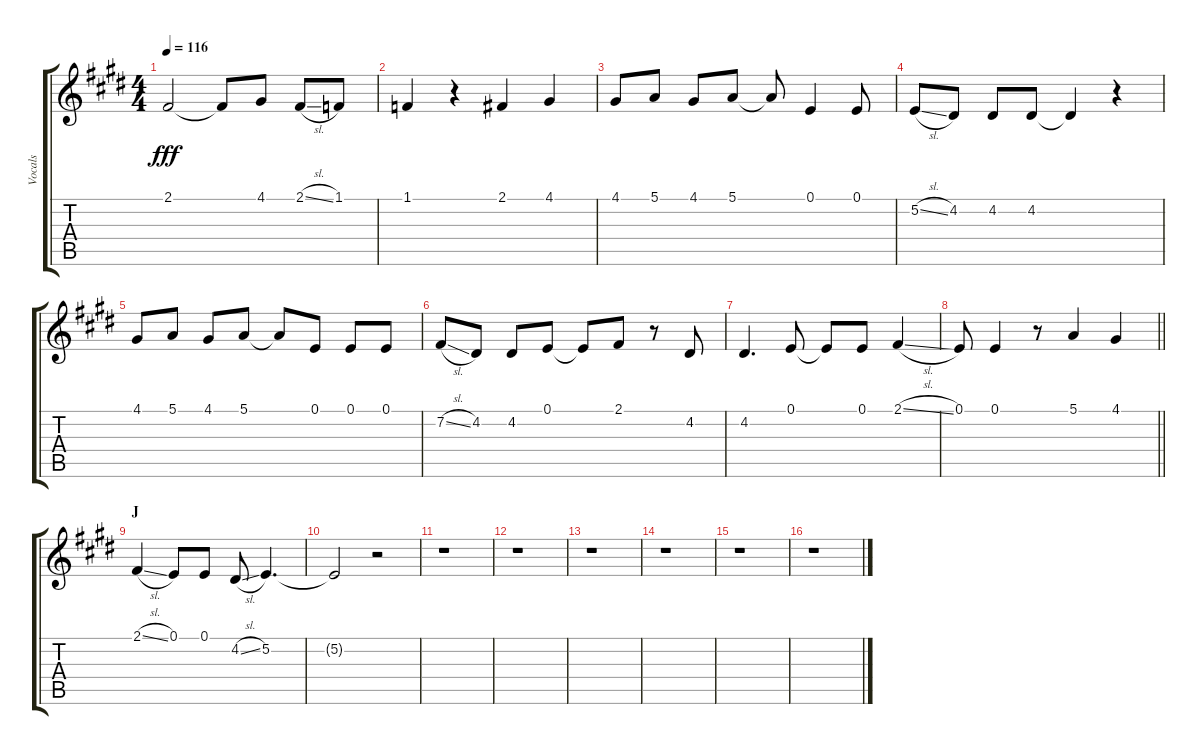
\track ("Vocals" "Vocals") {instrument voiceoohs}
\staff {score tabs}
\tuning (E4 B3 G3 D3 A2 E2) {hide}
\ts (4 4)
\tempo 116
\clef g2
\ks e
2.1.2{dy fff} 2.1{t}.8 4.1.8 2.1{sl}.8 1.1.8 |
1.1.4 r.4 2.1.4 4.1.4 |
4.1.8 5.1.8 4.1.8 5.1.8 5.1{t}.8 0.1.4 0.1.8 |
5.2{sl}.8 4.2.8 4.2.8 4.2.8 4.2{t}.4 r.4 |
4.1.8 5.1.8 4.1.8 5.1.8 5.1{t}.8 0.1.8 0.1.8 0.1.8 |
7.2{sl}.8 4.2.8 4.2.8 0.1.8 0.1{t}.8 2.1.8 r.8 4.2.8 |
4.2.4{d} 0.1.8 0.1{t}.8 0.1.8 2.1{sl}.4 |
\barLineRight lightlight
0.1.8 0.1.4 r.8 5.1.4 4.1.4 |
\section ("" "J")
2.1{sl}.4 0.1.8 0.1.8 4.2{sl}.8 5.2.4{d} |
5.2{t}.2 r.2 |
r.1 |
r.1 |
r.1 |
r.1 |
r.1 |
r.1
